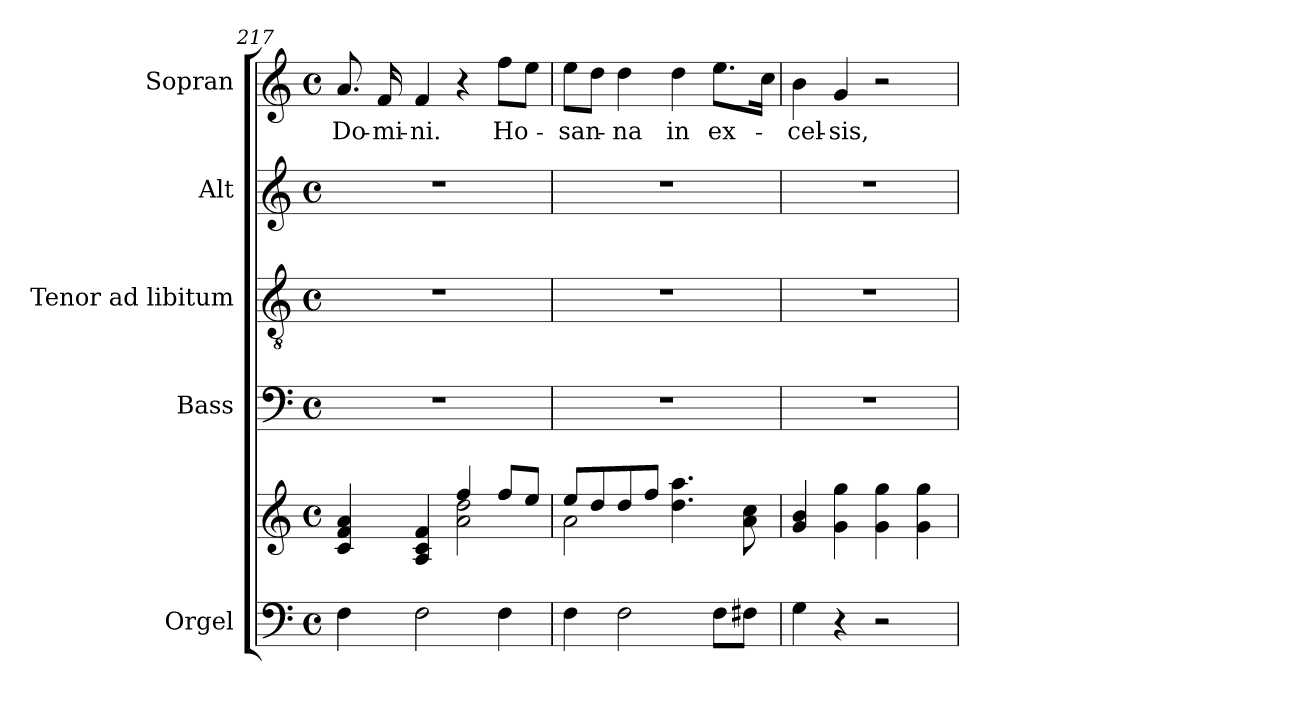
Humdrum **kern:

**kern	**kern	**kern	**kern	**kern	**kern	**text
*part5	*part5	*part4	*part3	*part2	*part1	*part1
*staff6	*staff5	*staff4	*staff3	*staff2	*staff1	*staff1
*I"Orgel	*	*I"Bass	*I"Tenor ad libitum	*I"Alt	*I"Sopran	*
*I'Org.	*	*I'B.	*I'T.	*I'A.	*I'S.	*
!!LO:PB:g=z
*clefF4	*clefG2	*clefF4	*clefGv2	*clefG2	*clefG2	*
*k[]	*k[]	*k[]	*k[]	*k[]	*k[]	*
*C:	*C:	*C:	*C:	*C:	*C:	*
*M4/4	*M4/4	*M4/4	*M4/4	*M4/4	*M4/4	*
*met(c)	*met(c)	*met(c)	*met(c)	*met(c)	*met(c)	*
=217	=217	=217	=217	=217	=217	=217
*	*^	*	*	*	*	*
!	!	!	!	!	!	!	!LO:LY:b
4F\	4c/ 4f/ 4a/	2ryy	1r	1r	1r	8.a/	Do-
!	!	!	!	!	!	!	!LO:LY:b
.	.	.	.	.	.	16f/	-mi-
!	!	!	!	!	!	!	!LO:LY:b
2F\	4A/ 4c/ 4f/	.	.	.	.	4f/	-ni.
.	4ff/	2a\ 2dd\	.	.	.	4r	.
!	!	!	!	!	!	!	!LO:LY:b
4F\	8ff/L	.	.	.	.	8ff\L	Ho-
.	8ee/J	.	.	.	.	8ee\J	.
=218	=218	=218	=218	=218	=218	=218	=218
!	!	!	!	!	!	!	!LO:LY:b
4F\	8ee/L	2a\	1r	1r	1r	8ee\L	-san-
.	8dd/	.	.	.	.	8dd\J	.
!	!	!	!	!	!	!	!LO:LY:b
2F\	8dd/	.	.	.	.	4dd\	-na
.	8ff/J	.	.	.	.	.	.
!	!	!	!	!	!	!	!LO:LY:b
.	4.dd\ 4.aa\	2ryy	.	.	.	4dd\	in
!	!	!	!	!	!	!	!LO:LY:b
8F\L	.	.	.	.	.	8.ee\L	ex-
8F#X\J	8a\ 8cc\	.	.	.	.	.	.
.	.	.	.	.	.	16cc\Jk	.
*	*v	*v	*	*	*	*	*
=219	=219	=219	=219	=219	=219	=219
!	!	!	!	!	!	!LO:LY:b
4G\	4g/ 4b/	1r	1r	1r	4b\	-cel-
!	!	!	!	!	!	!LO:LY:b
4r	4g\ 4gg\	.	.	.	4g/	-sis,
2r	4g\ 4gg\	.	.	.	2r	.
.	4g\ 4gg\	.	.	.	.	.
=	=	=	=	=	=	=
*-	*-	*-	*-	*-	*-	*-
